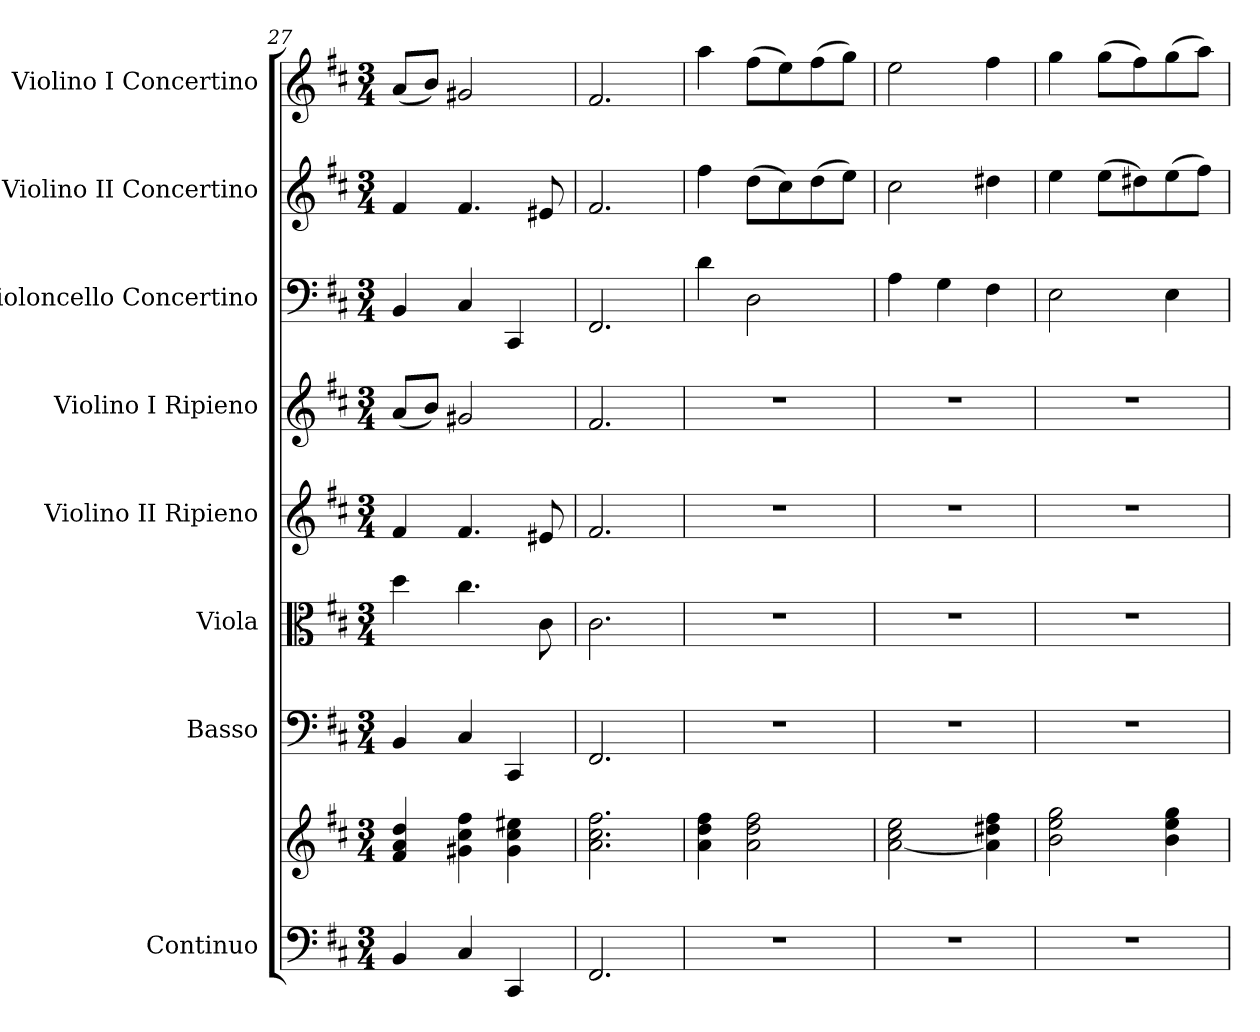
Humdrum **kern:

**kern	**kern	**kern	**kern	**kern	**kern	**kern	**kern	**kern
*part8	*part8	*part7	*part6	*part5	*part4	*part3	*part2	*part1
*staff9	*staff8	*staff7	*staff6	*staff5	*staff4	*staff3	*staff2	*staff1
*I"Continuo	*	*I"Basso	*I"Viola	*I"Violino II Ripieno	*I"Violino I Ripieno	*I"Violoncello Concertino	*I"Violino II Concertino	*I"Violino I Concertino
*	*	*	*	*	*	*I'Vc	*I'Vln	*I'Vln
*clefF4	*clefG2	*clefF4	*clefC3	*clefG2	*clefG2	*clefF4	*clefG2	*clefG2
*k[f#c#]	*k[f#c#]	*k[f#c#]	*k[f#c#]	*k[f#c#]	*k[f#c#]	*k[f#c#]	*k[f#c#]	*k[f#c#]
*M3/4	*M3/4	*M3/4	*M3/4	*M3/4	*M3/4	*M3/4	*M3/4	*M3/4
=27	=27	=27	=27	=27	=27	=27	=27	=27
4BB/	4f#/ 4a/ 4dd/	4BB/	4dd\	4f#/	(<8a/L	4BB/	4f#/	(<8a/L
.	.	.	.	.	8b/J)	.	.	8b/J)
4C#/	4g#X\ 4cc#\ 4ff#\	4C#/	4.cc#\	4.f#/	2g#X/	4C#/	4.f#/	2g#X/
4CC#/	4g#\ 4cc#\ 4ee#X\	4CC#/	.	.	.	4CC#/	.	.
.	.	.	8c#\	8e#X/	.	.	8e#X/	.
=28	=28	=28	=28	=28	=28	=28	=28	=28
2.FF#/	2.a\ 2.cc#\ 2.ff#\	2.FF#/	2.c#\	2.f#/	2.f#/	2.FF#/	2.f#/	2.f#/
=29	=29	=29	=29	=29	=29	=29	=29	=29
2.r	4a\ 4dd\ 4ff#\	2.r	2.r	2.r	2.r	4d\	4ff#\	4aa\
.	2a\ 2dd\ 2ff#\	.	.	.	.	2D\	(>8dd\L	(>8ff#\L
.	.	.	.	.	.	.	8cc#\)	8ee\)
.	.	.	.	.	.	.	(>8dd\	(>8ff#\
.	.	.	.	.	.	.	8ee\J)	8gg\J)
=30	=30	=30	=30	=30	=30	=30	=30	=30
2.r	[2a\ 2cc#\ 2ee\	2.r	2.r	2.r	2.r	4A\	2cc#\	2ee\
.	.	.	.	.	.	4G\	.	.
.	4a\] 4dd#X\ 4ff#\	.	.	.	.	4F#\	4dd#X\	4ff#\
=31	=31	=31	=31	=31	=31	=31	=31	=31
2.r	2b\ 2ee\ 2gg\	2.r	2.r	2.r	2.r	2E\	4ee\	4gg\
.	.	.	.	.	.	.	(>8ee\L	(>8gg\L
.	.	.	.	.	.	.	8dd#X\)	8ff#\)
.	4b\ 4ee\ 4gg\	.	.	.	.	4E\	(>8ee\	(>8gg\
.	.	.	.	.	.	.	8ff#\J)	8aa\J)
=	=	=	=	=	=	=	=	=
*-	*-	*-	*-	*-	*-	*-	*-	*-
